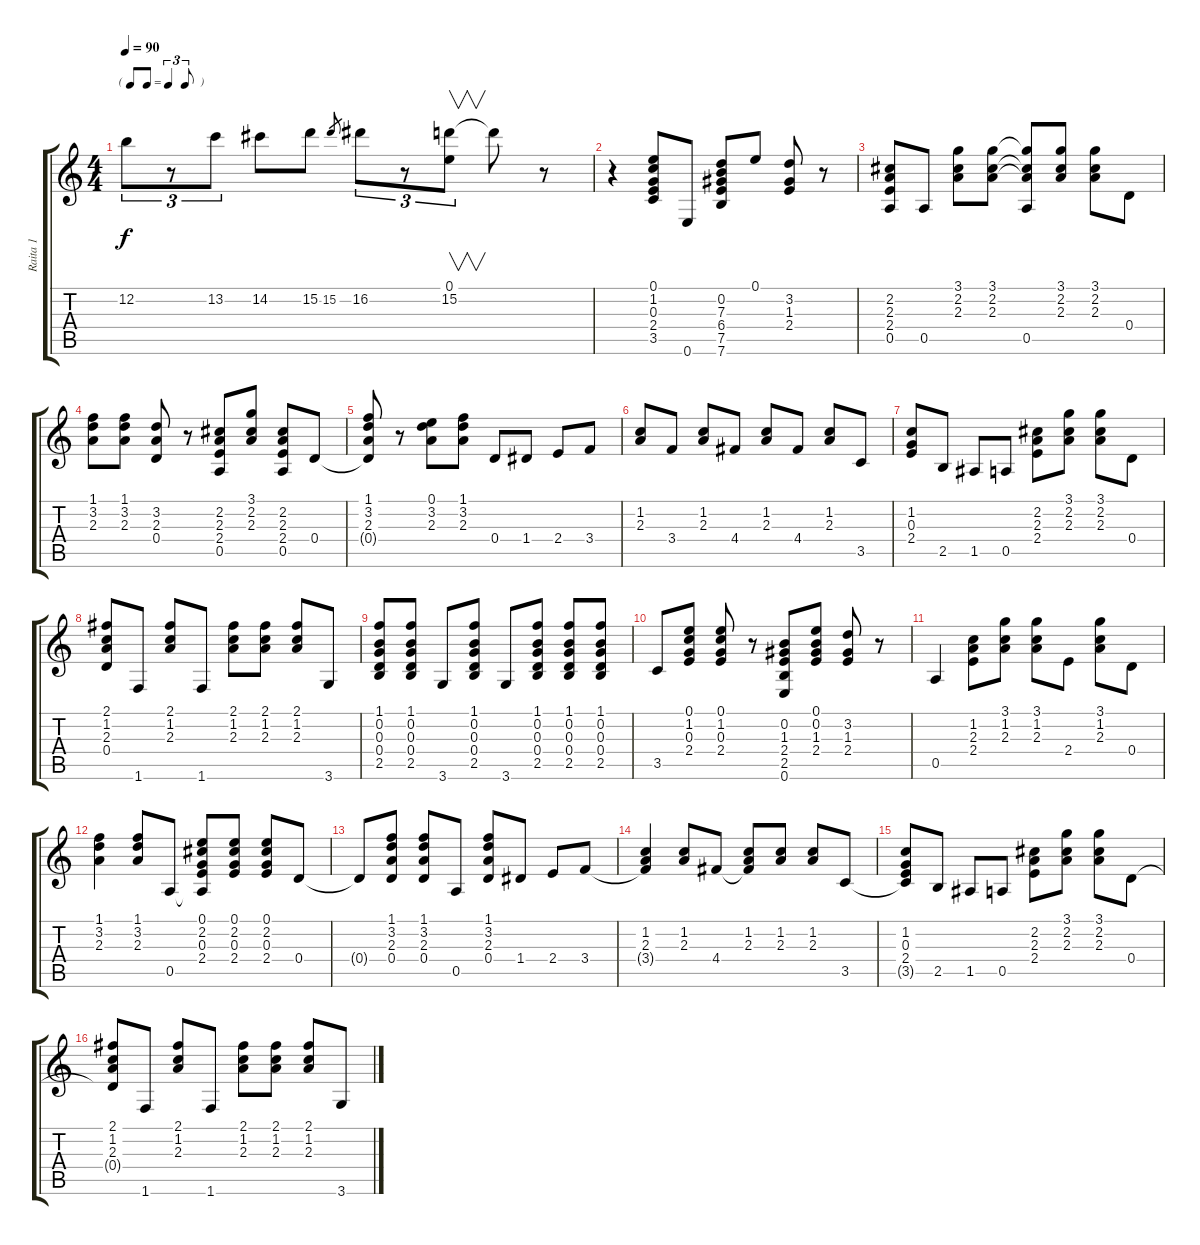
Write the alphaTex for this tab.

\track ("Raita 1" "Raita 1") {instrument acousticguitarsteel}
\staff {score tabs}
\tuning (E4 B3 G3 D3 A2 E2) {hide}
\ts (4 4)
\tf triplet8th
\tempo 90
\clef g2
\ks c
12.2.8{tu (3 2) dy f} r.8{tu (3 2)} 13.2.8{tu (3 2)} 14.2.8 15.2.8 15.2.8{gr} 16.2.8{tu (3 2)} r.8{tu (3 2)} (0.1 15.2).8{v tu (3 2)} 15.2{t}.8 r.8 |
r.4 (0.1 1.2 0.3 2.4 3.5).8 0.6.8 (0.2 7.3 6.4 7.5 7.6).8 0.1.8 (3.2 1.3 2.4).8 r.8 |
(2.2 2.3 2.4 0.5).8 0.5.8 (3.1 2.2 2.3).8 (3.1 2.2 2.3).8 (3.1{t} 2.2{t} 2.3{t} 0.5).8 (3.1 2.2 2.3).8 (3.1 2.2 2.3).8 0.4.8 |
(1.1 3.2 2.3).8 (1.1 3.2 2.3).8 (3.2 2.3 0.4).8 r.8 (2.2 2.3 2.4 0.5).8 (3.1 2.2 2.3).8 (2.2 2.3 2.4 0.5).8 0.4.8 |
(1.1 3.2 2.3 0.4{t}).8 r.8 (0.1 3.2 2.3).8 (1.1 3.2 2.3).8 0.4.8 1.4.8 2.4.8 3.4.8 |
(1.2 2.3).8 3.4.8 (1.2 2.3).8 4.4.8 (1.2 2.3).8 4.4.8 (1.2 2.3).8 3.5.8 |
(1.2 0.3 2.4).8 2.5.8 1.5.8 0.5.8 (2.2 2.3 2.4).8 (3.1 2.2 2.3).8 (3.1 2.2 2.3).8 0.4.8 |
(2.1 1.2 2.3 0.4).8 1.6.8 (2.1 1.2 2.3).8 1.6.8 (2.1 1.2 2.3).8 (2.1 1.2 2.3).8 (2.1 1.2 2.3).8 3.6.8 |
(1.1 0.2 0.3 0.4 2.5).8 (1.1 0.2 0.3 0.4 2.5).8 3.6.8 (1.1 0.2 0.3 0.4 2.5).8 3.6.8 (1.1 0.2 0.3 0.4 2.5).8 (1.1 0.2 0.3 0.4 2.5).8 (1.1 0.2 0.3 0.4 2.5).8 |
3.5.8 (0.1 1.2 0.3 2.4).8 (0.1 1.2 0.3 2.4).8 r.8 (0.2 1.3 2.4 2.5 0.6).8 (0.1 0.2 1.3 2.4).8 (3.2 1.3 2.4).8 r.8 |
0.5.4 (1.2 2.3 2.4).8 (3.1 1.2 2.3).8 (3.1 1.2 2.3).8 2.4.8 (3.1 1.2 2.3).8 0.4.8 |
(1.1 3.2 2.3).4 (1.1 3.2 2.3).8 0.5.8 (0.1 2.2 0.3 2.4 0.5{t}).8 (0.1 2.2 0.3 2.4).8 (0.1 2.2 0.3 2.4).8 0.4.8 |
0.4{t}.8 (1.1 3.2 2.3 0.4).8 (1.1 3.2 2.3 0.4).8 0.5.8 (1.1 3.2 2.3 0.4).8 1.4.8 2.4.8 3.4.8 |
(1.2 2.3 3.4{t}).4 (1.2 2.3).8 4.4.8 (1.2 2.3 4.4{t}).8 (1.2 2.3).8 (1.2 2.3).8 3.5.8 |
(1.2 0.3 2.4 3.5{t}).8 2.5.8 1.5.8 0.5.8 (2.2 2.3 2.4).8 (3.1 2.2 2.3).8 (3.1 2.2 2.3).8 0.4.8 |
(2.1 1.2 2.3 0.4{t}).8 1.6.8 (2.1 1.2 2.3).8 1.6.8 (2.1 1.2 2.3).8 (2.1 1.2 2.3).8 (2.1 1.2 2.3).8 3.6.8
